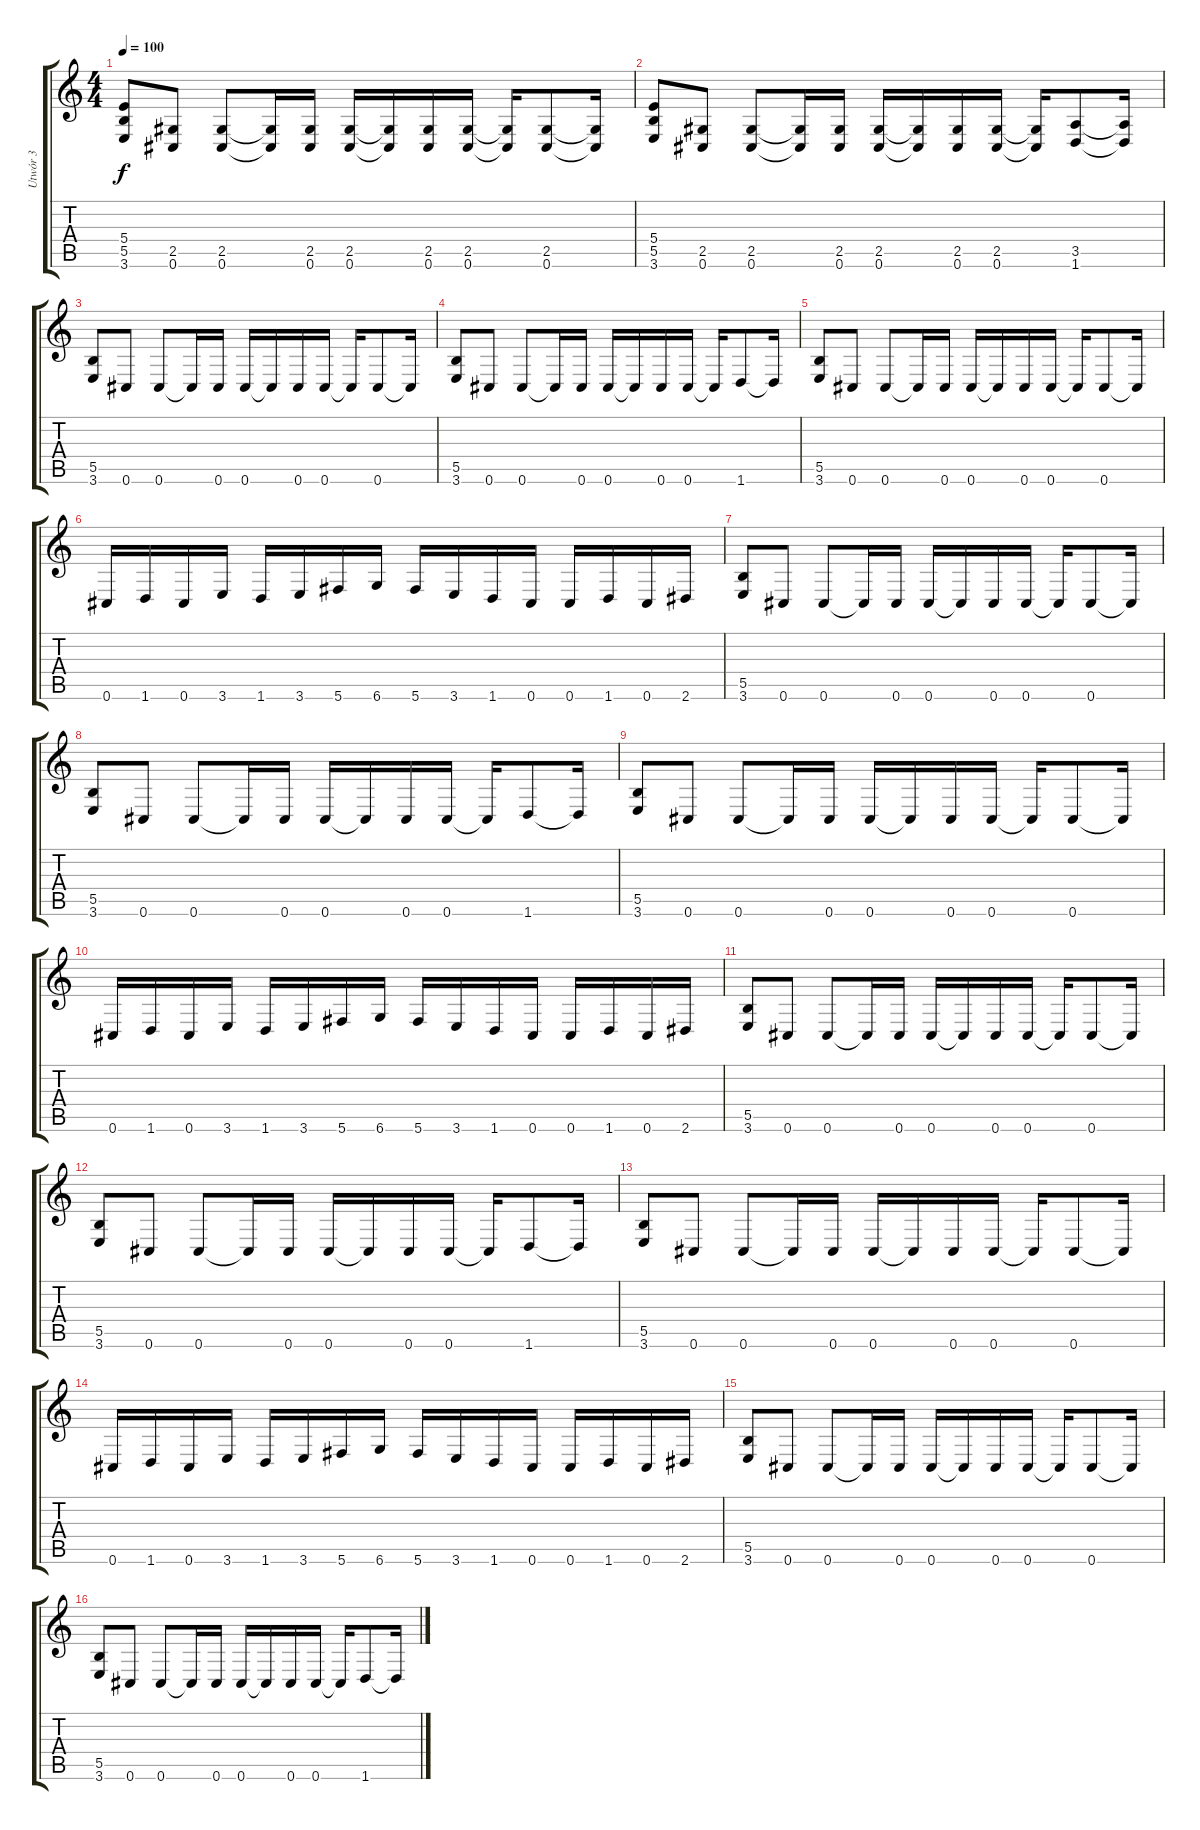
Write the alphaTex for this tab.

\track ("Utwór 3" "Utwór 3") {instrument distortionguitar}
\staff {score tabs}
\tuning (Db4 Ab3 E3 B2 Gb2 Db2) {hide}
\ts (4 4)
\tempo 100
\clef g2
\ks c
(5.4 5.5 3.6).8{dy f} (2.5 0.6).8 (2.5 0.6).8 (2.5{t} 0.6{t}).16 (2.5 0.6).16 (2.5 0.6).16 (2.5{t} 0.6{t}).16 (2.5 0.6).16 (2.5 0.6).16 (2.5{t} 0.6{t}).16 (2.5 0.6).8 (2.5{t} 0.6{t}).16 |
(5.4 5.5 3.6).8 (2.5 0.6).8 (2.5 0.6).8 (2.5{t} 0.6{t}).16 (2.5 0.6).16 (2.5 0.6).16 (2.5{t} 0.6{t}).16 (2.5 0.6).16 (2.5 0.6).16 (2.5{t} 0.6{t}).16 (3.5 1.6).8 (3.5{t} 1.6{t}).16 |
(5.5 3.6).8 0.6.8 0.6.8 0.6{t}.16 0.6.16 0.6.16 0.6{t}.16 0.6.16 0.6.16 0.6{t}.16 0.6.8 0.6{t}.16 |
(5.5 3.6).8 0.6.8 0.6.8 0.6{t}.16 0.6.16 0.6.16 0.6{t}.16 0.6.16 0.6.16 0.6{t}.16 1.6.8 1.6{t}.16 |
(5.5 3.6).8 0.6.8 0.6.8 0.6{t}.16 0.6.16 0.6.16 0.6{t}.16 0.6.16 0.6.16 0.6{t}.16 0.6.8 0.6{t}.16 |
0.6.16 1.6.16 0.6.16 3.6.16 1.6.16 3.6.16 5.6.16 6.6.16 5.6.16 3.6.16 1.6.16 0.6.16 0.6.16 1.6.16 0.6.16 2.6.16 |
(5.5 3.6).8 0.6.8 0.6.8 0.6{t}.16 0.6.16 0.6.16 0.6{t}.16 0.6.16 0.6.16 0.6{t}.16 0.6.8 0.6{t}.16 |
(5.5 3.6).8 0.6.8 0.6.8 0.6{t}.16 0.6.16 0.6.16 0.6{t}.16 0.6.16 0.6.16 0.6{t}.16 1.6.8 1.6{t}.16 |
(5.5 3.6).8 0.6.8 0.6.8 0.6{t}.16 0.6.16 0.6.16 0.6{t}.16 0.6.16 0.6.16 0.6{t}.16 0.6.8 0.6{t}.16 |
0.6.16 1.6.16 0.6.16 3.6.16 1.6.16 3.6.16 5.6.16 6.6.16 5.6.16 3.6.16 1.6.16 0.6.16 0.6.16 1.6.16 0.6.16 2.6.16 |
(5.5 3.6).8 0.6.8 0.6.8 0.6{t}.16 0.6.16 0.6.16 0.6{t}.16 0.6.16 0.6.16 0.6{t}.16 0.6.8 0.6{t}.16 |
(5.5 3.6).8 0.6.8 0.6.8 0.6{t}.16 0.6.16 0.6.16 0.6{t}.16 0.6.16 0.6.16 0.6{t}.16 1.6.8 1.6{t}.16 |
(5.5 3.6).8 0.6.8 0.6.8 0.6{t}.16 0.6.16 0.6.16 0.6{t}.16 0.6.16 0.6.16 0.6{t}.16 0.6.8 0.6{t}.16 |
0.6.16 1.6.16 0.6.16 3.6.16 1.6.16 3.6.16 5.6.16 6.6.16 5.6.16 3.6.16 1.6.16 0.6.16 0.6.16 1.6.16 0.6.16 2.6.16 |
(5.5 3.6).8 0.6.8 0.6.8 0.6{t}.16 0.6.16 0.6.16 0.6{t}.16 0.6.16 0.6.16 0.6{t}.16 0.6.8 0.6{t}.16 |
(5.5 3.6).8 0.6.8 0.6.8 0.6{t}.16 0.6.16 0.6.16 0.6{t}.16 0.6.16 0.6.16 0.6{t}.16 1.6.8 1.6{t}.16
